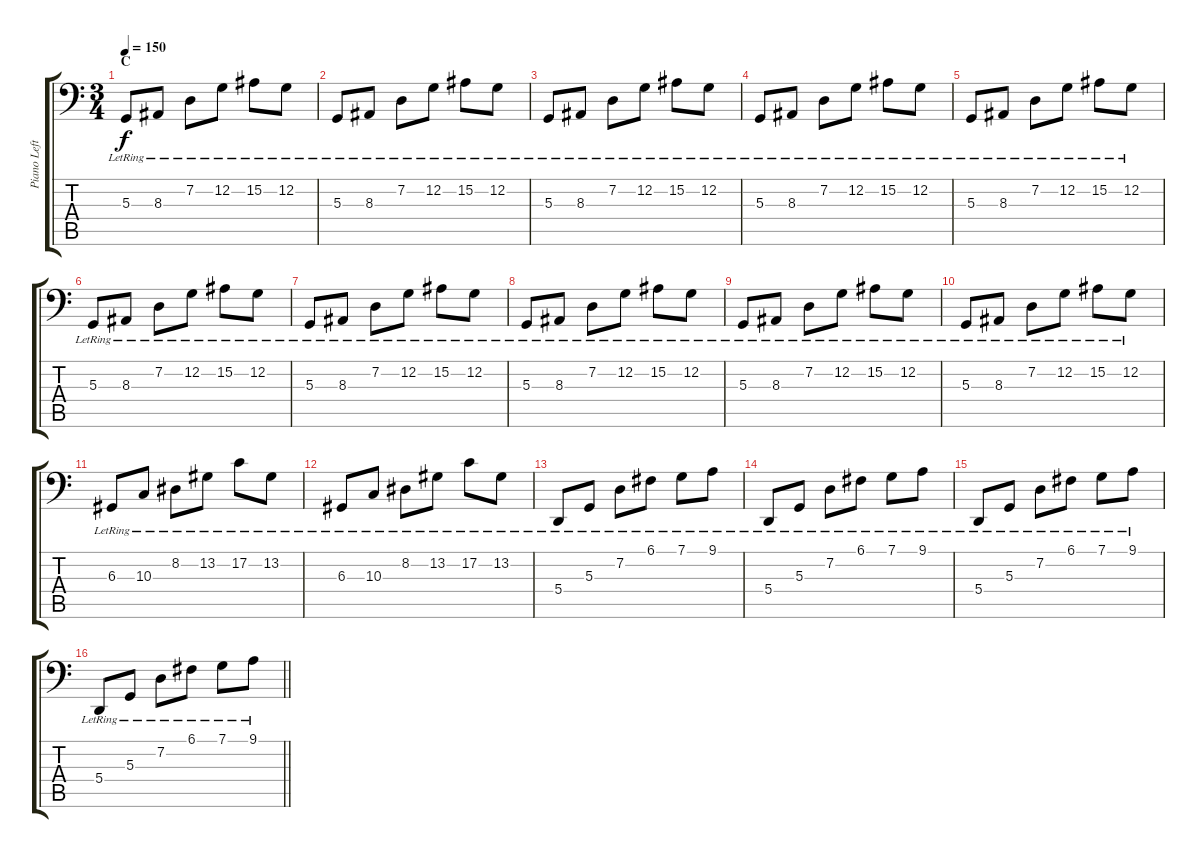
\track ("Piano Left Hand" "Piano Left") {instrument electricgrandpiano}
\staff {score tabs}
\tuning (C3 G2 D2 A1 E1 B0) {hide}
\ts (3 4)
\section ("" "C")
\tempo 150
\clef f4
\ks c
5.3{lr}.8{dy f} 8.3{lr}.8 7.2{lr}.8 12.2{lr}.8 15.2{lr}.8 12.2{lr}.8 |
5.3{lr}.8 8.3{lr}.8 7.2{lr}.8 12.2{lr}.8 15.2{lr}.8 12.2{lr}.8 |
5.3{lr}.8 8.3{lr}.8 7.2{lr}.8 12.2{lr}.8 15.2{lr}.8 12.2{lr}.8 |
5.3{lr}.8 8.3{lr}.8 7.2{lr}.8 12.2{lr}.8 15.2{lr}.8 12.2{lr}.8 |
5.3{lr}.8 8.3{lr}.8 7.2{lr}.8 12.2{lr}.8 15.2{lr}.8 12.2{lr}.8 |
5.3{lr}.8 8.3{lr}.8 7.2{lr}.8 12.2{lr}.8 15.2{lr}.8 12.2{lr}.8 |
5.3{lr}.8 8.3{lr}.8 7.2{lr}.8 12.2{lr}.8 15.2{lr}.8 12.2{lr}.8 |
5.3{lr}.8 8.3{lr}.8 7.2{lr}.8 12.2{lr}.8 15.2{lr}.8 12.2{lr}.8 |
5.3{lr}.8 8.3{lr}.8 7.2{lr}.8 12.2{lr}.8 15.2{lr}.8 12.2{lr}.8 |
5.3{lr}.8 8.3{lr}.8 7.2{lr}.8 12.2{lr}.8 15.2{lr}.8 12.2{lr}.8 |
6.3{lr}.8 10.3{lr}.8 8.2{lr}.8 13.2{lr}.8 17.2{lr}.8 13.2{lr}.8 |
6.3{lr}.8 10.3{lr}.8 8.2{lr}.8 13.2{lr}.8 17.2{lr}.8 13.2{lr}.8 |
5.4{lr}.8 5.3{lr}.8 7.2{lr}.8 6.1{lr}.8 7.1{lr}.8 9.1{lr}.8 |
5.4{lr}.8 5.3{lr}.8 7.2{lr}.8 6.1{lr}.8 7.1{lr}.8 9.1{lr}.8 |
5.4{lr}.8 5.3{lr}.8 7.2{lr}.8 6.1{lr}.8 7.1{lr}.8 9.1{lr}.8 |
\barLineRight lightlight
5.4{lr}.8 5.3{lr}.8 7.2{lr}.8 6.1{lr}.8 7.1{lr}.8 9.1{lr}.8
